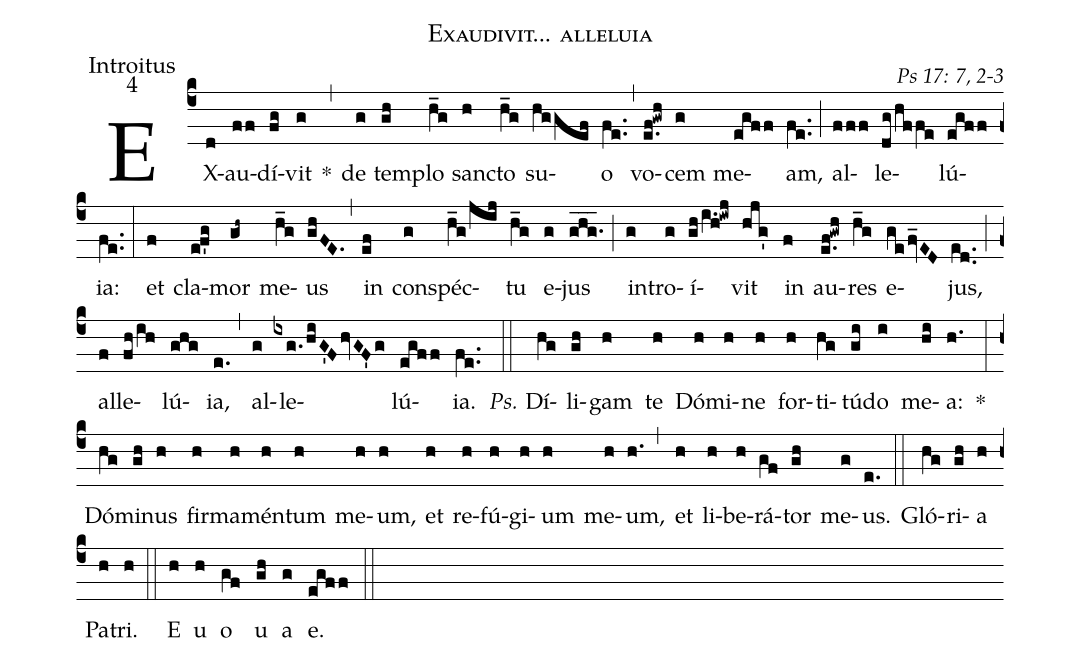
name: Exaudivit... alleluia;
office-part: Introitus;
mode: 4;
commentary: Ps 17: 7, 2-3;
%%
(c4) EX(d)au(ff)dí(fg)vit(g) *(,) de(g) tem(gh)plo(h_g) sanc(h)to(h_g) su(hggef)o(fe..) (,) vo(e.f!gwh)cem(g) me(egff)am,(fe..) (;) al(fff)le(dg/hffe)lú(egff)ia:(fe..) (:)
et(f) cla(e!f'g)mor(gh~) me(h_g)us(ghFE.) (,) in(ef) con(g)spéc(h_g/jij)tu(h_g) e(g)jus(ghg.___) (;) in(g)tro(g)í(gh/i.h!iwj)vit(hjg') in(f) au(e.f!gwh)res(h_g) e(ge/fv_ED)jus,(ed..) (;) al(f)le(fh/ih)lú(ghg)ia,(e.) (,) al(g)le(ixg./hiG'F/hvGF'g)lú(egff)ia.(fe..) (::)
<i>Ps.</i> Dí(hg)li(gh)gam(h) te(h) Dó(h)mi(h)ne(h) for(h)ti(hg)tú(gi)do(i) me(hi)a:(h.) *(:)
Dó(hg)mi(gh)nus(h) fir(h)ma(h)mén(h)tum(h) me(h)um,(h) et(h) re(h)fú(h)gi(h)um(h) me(h)um,(h.) (,) et(h) li(h)be(h)rá(gf)tor(gh) me(g)us.(e.) (::)
Gló(hg)ri(gh)a(h) Pa(h)tri.(h) (::)
E(h) u(h) o(gf) u(gh) a(g) e.(egff) (::)
